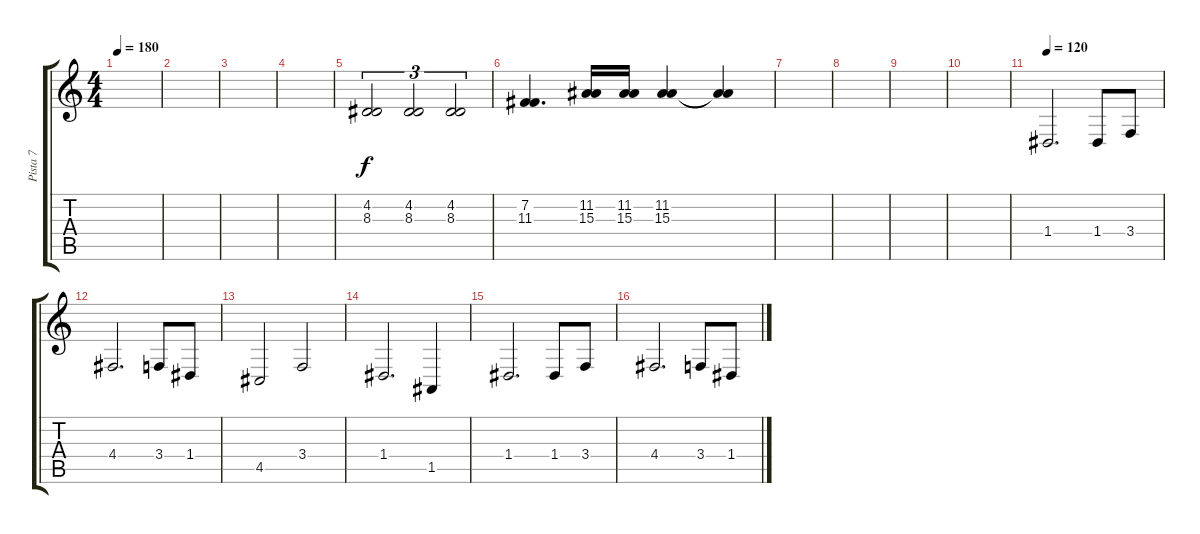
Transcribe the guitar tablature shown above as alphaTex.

\track ("Pista 7" "Pista 7") {instrument brasssection}
\staff {score tabs}
\tuning (E4 B3 G3 D3 A2 E2) {hide}
\ts (4 4)
\tempo 180
\clef g2
\ks c
|
|
|
|
(4.2 8.3).2{tu (3 2)} (4.2 8.3).2{tu (3 2)} (4.2 8.3).2{tu (3 2)} |
(7.2 11.3).4{d} (11.2 15.3).16 (11.2 15.3).16 (11.2 15.3).4 (11.2{t} 15.3{t}).4 |
|
|
|
|
\tempo 120
1.4.2{d dy f} 1.4.8 3.4.8 |
4.4.2{d} 3.4.8 1.4.8 |
4.5.2 3.4.2 |
1.4.2{d} 1.5.4 |
1.4.2{d} 1.4.8 3.4.8 |
4.4.2{d} 3.4.8 1.4.8
